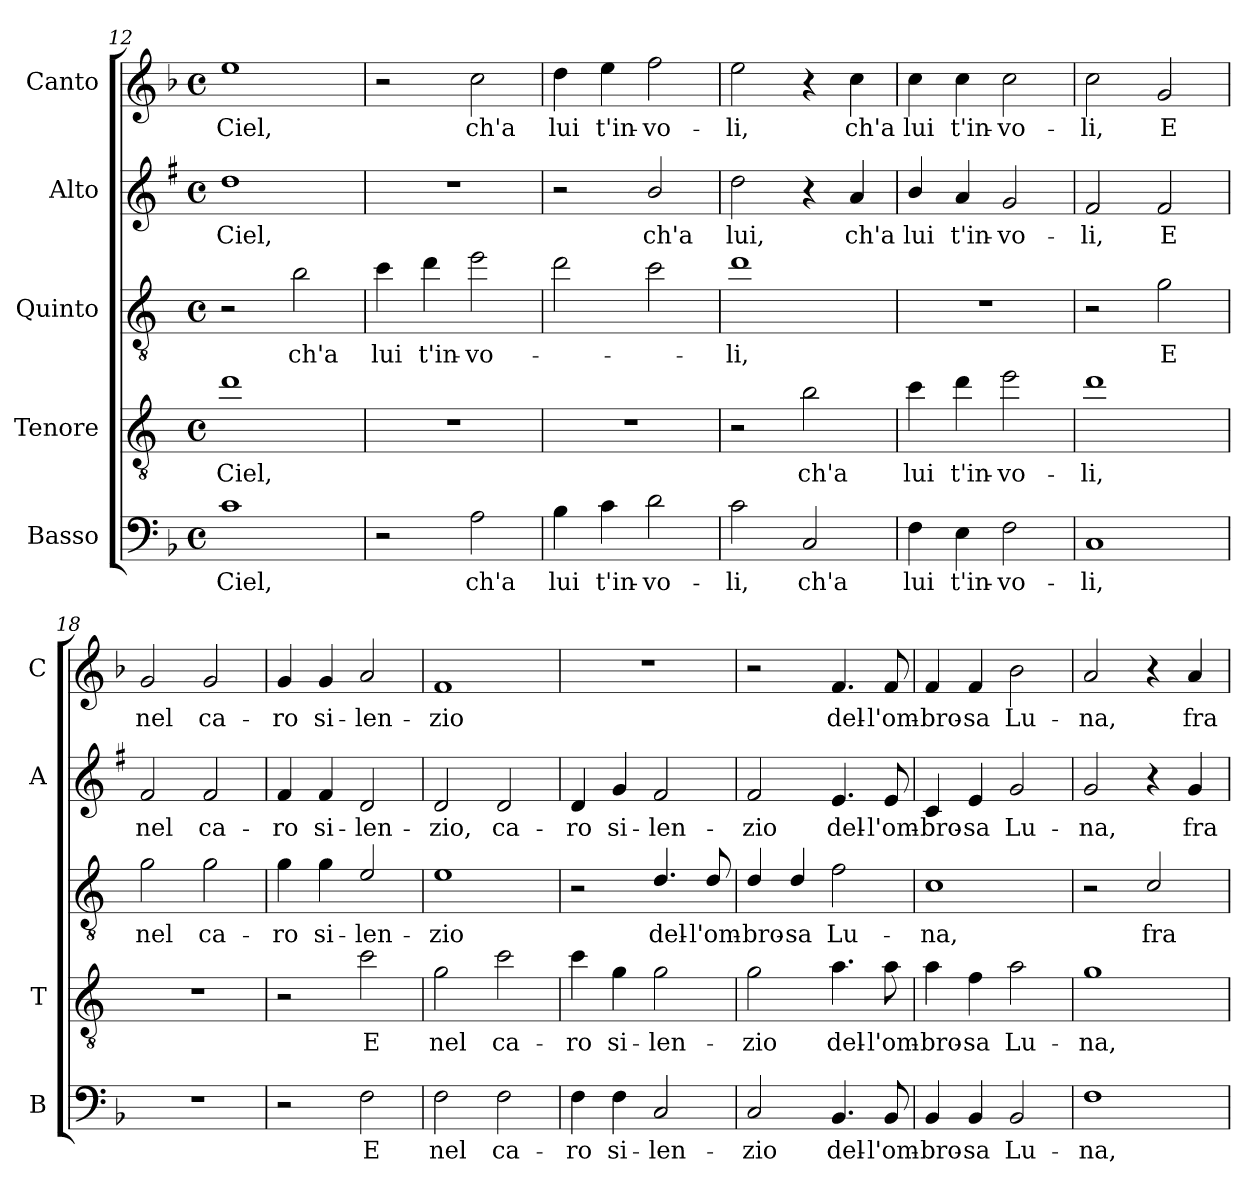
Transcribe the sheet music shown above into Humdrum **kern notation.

**kern	**text	**kern	**text	**kern	**text	**kern	**text	**kern	**text
*part5	*part5	*part4	*part4	*part3	*part3	*part2	*part2	*part1	*part1
*staff5	*staff5	*staff4	*staff4	*staff3	*staff3	*staff2	*staff2	*staff1	*staff1
*I"Basso	*	*I"Tenore	*	*I"Quinto	*	*I"Alto	*	*I"Canto	*
*I'B	*	*I'T	*	*	*	*I'A	*	*I'C	*
*clefF4	*	*clefGv2	*	*clefGv2	*	*clefG2	*	*clefG2	*
*	*	*ITrd4c7	*	*ITrd4c7	*	*ITrd1c2	*	*	*
*k[b-]	*	*k[b-]	*	*k[b-]	*	*k[b-]	*	*k[b-]	*
*F:	*	*F:	*	*F:	*	*F:	*	*F:	*
*M4/4	*	*M4/4	*	*M4/4	*	*M4/4	*	*M4/4	*
*met(c)	*	*met(c)	*	*met(c)	*	*met(c)	*	*met(c)	*
=12	=12	=12	=12	=12	=12	=12	=12	=12	=12
!	!LO:LY:b	!	!LO:LY:b	!	!	!	!LO:LY:b	!	!LO:LY:b
1c	Ciel,	1g	Ciel,	2r	.	1cc	Ciel,	1ee	Ciel,
!	!	!	!	!	!LO:LY:b	!	!	!	!
.	.	.	.	2e\	ch'a	.	.	.	.
=13	=13	=13	=13	=13	=13	=13	=13	=13	=13
!	!	!	!	!	!LO:LY:b	!	!	!	!
2r	.	1r	.	4f\	lui	1r	.	2r	.
!	!	!	!	!	!LO:LY:b	!	!	!	!
.	.	.	.	4g\	t'in-	.	.	.	.
!	!LO:LY:b	!	!	!	!LO:LY:b	!	!	!	!LO:LY:b
2A\	ch'a	.	.	2a\	-vo-	.	.	2cc\	ch'a
=14	=14	=14	=14	=14	=14	=14	=14	=14	=14
!	!LO:LY:b	!	!	!	!	!	!	!	!LO:LY:b
4B-\	lui	1r	.	2g\	.	2r	.	4dd\	lui
!	!LO:LY:b	!	!	!	!	!	!	!	!LO:LY:b
4c\	t'in-	.	.	.	.	.	.	4ee\	t'in-
!	!LO:LY:b	!	!	!	!	!	!LO:LY:b	!	!LO:LY:b
2d\	-vo-	.	.	2f\	.	2a/	ch'a	2ff\	-vo-
=15	=15	=15	=15	=15	=15	=15	=15	=15	=15
!	!LO:LY:b	!	!	!	!LO:LY:b	!	!LO:LY:b	!	!LO:LY:b
2c\	-li,	2r	.	1g	-li,	2cc\	lui,	2ee\	-li,
!	!LO:LY:b	!	!LO:LY:b	!	!	!	!	!	!
2C/	ch'a	2e\	ch'a	.	.	4r	.	4r	.
!	!	!	!	!	!	!	!LO:LY:b	!	!LO:LY:b
.	.	.	.	.	.	4g/	ch'a	4cc\	ch'a
!!LO:PB:g=z
=16	=16	=16	=16	=16	=16	=16	=16	=16	=16
!	!LO:LY:b	!	!LO:LY:b	!	!	!	!LO:LY:b	!	!LO:LY:b
4F\	lui	4f\	lui	1r	.	4a/	lui	4cc\	lui
!	!LO:LY:b	!	!LO:LY:b	!	!	!	!LO:LY:b	!	!LO:LY:b
4E\	t'in-	4g\	t'in-	.	.	4g/	t'in-	4cc\	t'in-
!	!LO:LY:b	!	!LO:LY:b	!	!	!	!LO:LY:b	!	!LO:LY:b
2F\	-vo-	2a\	-vo-	.	.	2f/	-vo-	2cc\	-vo-
=17	=17	=17	=17	=17	=17	=17	=17	=17	=17
!	!LO:LY:b	!	!LO:LY:b	!	!	!	!LO:LY:b	!	!LO:LY:b
1C	-li,	1g	-li,	2r	.	2e/	-li,	2cc\	-li,
!	!	!	!	!	!LO:LY:b	!	!LO:LY:b	!	!LO:LY:b
.	.	.	.	2c\	E	2e/	E	2g/	E
=18	=18	=18	=18	=18	=18	=18	=18	=18	=18
!	!	!	!	!	!LO:LY:b	!	!LO:LY:b	!	!LO:LY:b
1r	.	1r	.	2c\	nel	2e/	nel	2g/	nel
!	!	!	!	!	!LO:LY:b	!	!LO:LY:b	!	!LO:LY:b
.	.	.	.	2c\	ca-	2e/	ca-	2g/	ca-
=19	=19	=19	=19	=19	=19	=19	=19	=19	=19
!	!	!	!	!	!LO:LY:b	!	!LO:LY:b	!	!LO:LY:b
2r	.	2r	.	4c\	-ro	4e/	-ro	4g/	-ro
!	!	!	!	!	!LO:LY:b	!	!LO:LY:b	!	!LO:LY:b
.	.	.	.	4c\	si-	4e/	si-	4g/	si-
!	!LO:LY:b	!	!LO:LY:b	!	!LO:LY:b	!	!LO:LY:b	!	!LO:LY:b
2F\	E	2f\	E	2A/	-len-	2c/	-len-	2a/	-len-
=20	=20	=20	=20	=20	=20	=20	=20	=20	=20
!	!LO:LY:b	!	!LO:LY:b	!	!LO:LY:b	!	!LO:LY:b	!	!LO:LY:b
2F\	nel	2c\	nel	1A	-zio	2c/	-zio,	1f	-zio
!	!LO:LY:b	!	!LO:LY:b	!	!	!	!LO:LY:b	!	!
2F\	ca-	2f\	ca-	.	.	2c/	ca-	.	.
=21	=21	=21	=21	=21	=21	=21	=21	=21	=21
!	!LO:LY:b	!	!LO:LY:b	!	!	!	!LO:LY:b	!	!
4F\	-ro	4f\	-ro	2r	.	4c/	-ro	1r	.
!	!LO:LY:b	!	!LO:LY:b	!	!	!	!LO:LY:b	!	!
4F\	si-	4c\	si-	.	.	4f/	si-	.	.
!	!LO:LY:b	!	!LO:LY:b	!	!LO:LY:b	!	!LO:LY:b	!	!
2C/	-len-	2c\	-len-	4.G/	del-	2e/	-len-	.	.
!	!	!	!	!	!LO:LY:b	!	!	!	!
.	.	.	.	8G/	-l'om-	.	.	.	.
=22	=22	=22	=22	=22	=22	=22	=22	=22	=22
!	!LO:LY:b	!	!LO:LY:b	!	!LO:LY:b	!	!LO:LY:b	!	!
2C/	-zio	2c\	-zio	4G/	-bro-	2e/	-zio	2r	.
!	!	!	!	!	!LO:LY:b	!	!	!	!
.	.	.	.	4G/	-sa	.	.	.	.
!	!LO:LY:b	!	!LO:LY:b	!	!LO:LY:b	!	!LO:LY:b	!	!LO:LY:b
4.BB-/	del-	4.d\	del-	2B-\	Lu-	4.d/	del-	4.f/	del-
!	!LO:LY:b	!	!LO:LY:b	!	!	!	!LO:LY:b	!	!LO:LY:b
8BB-/	-l'om-	8d\	-l'om-	.	.	8d/	-l'om-	8f/	-l'om-
=23	=23	=23	=23	=23	=23	=23	=23	=23	=23
!	!LO:LY:b	!	!LO:LY:b	!	!LO:LY:b	!	!LO:LY:b	!	!LO:LY:b
4BB-/	-bro-	4d\	-bro-	1F	-na,	4B-/	-bro-	4f/	-bro-
!	!LO:LY:b	!	!LO:LY:b	!	!	!	!LO:LY:b	!	!LO:LY:b
4BB-/	-sa	4B-\	-sa	.	.	4d/	-sa	4f/	-sa
!	!LO:LY:b	!	!LO:LY:b	!	!	!	!LO:LY:b	!	!LO:LY:b
2BB-/	Lu-	2d\	Lu-	.	.	2f/	Lu-	2b-\	Lu-
!!LO:LB:g=z
=24	=24	=24	=24	=24	=24	=24	=24	=24	=24
!	!LO:LY:b	!	!LO:LY:b	!	!	!	!LO:LY:b	!	!LO:LY:b
1F	-na,	1c	-na,	2r	.	2f/	-na,	2a/	-na,
!	!	!	!	!	!LO:LY:b	!	!	!	!
.	.	.	.	2F/	fra	4r	.	4r	.
!	!	!	!	!	!	!	!LO:LY:b	!	!LO:LY:b
.	.	.	.	.	.	4f/	fra	4a/	fra
=	=	=	=	=	=	=	=	=	=
*-	*-	*-	*-	*-	*-	*-	*-	*-	*-
